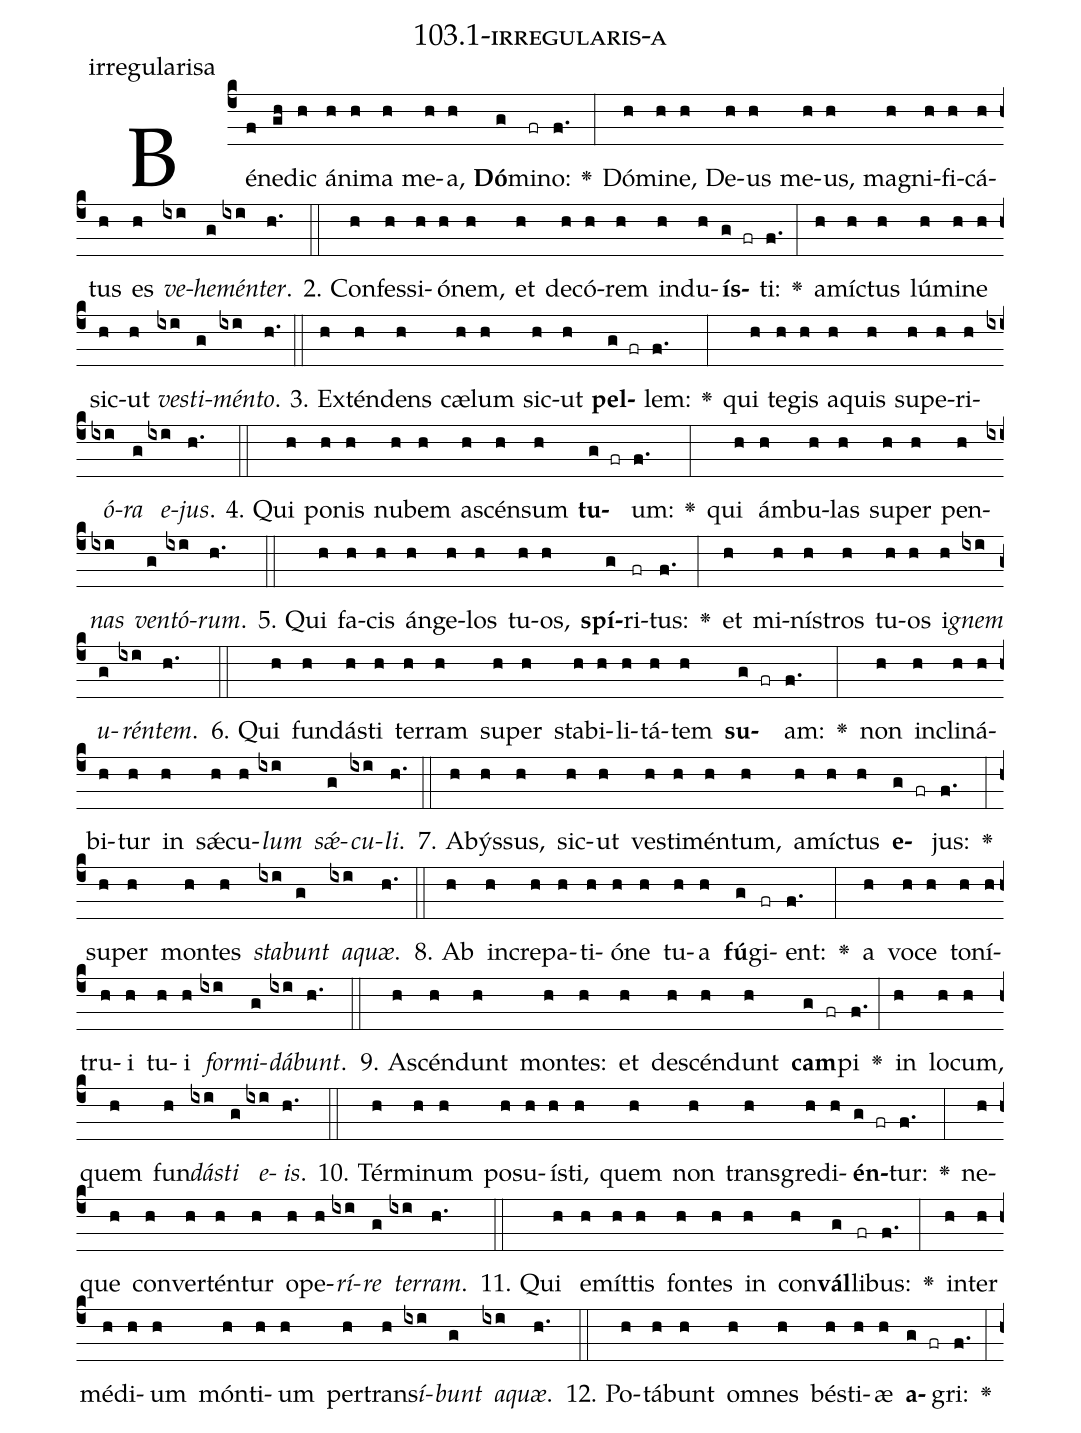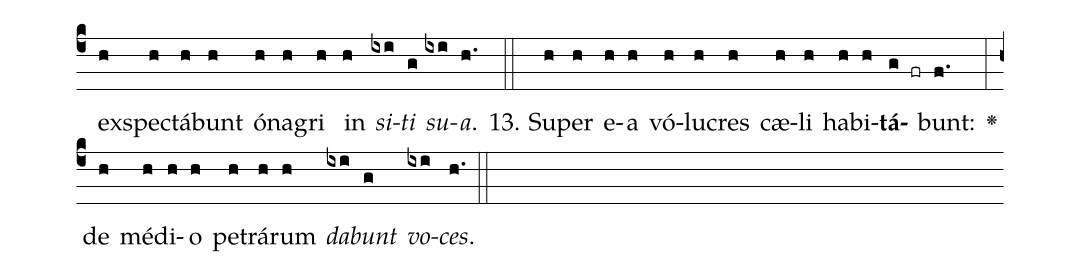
name: 103.1-irregularis-a;
annotation: irregularisa;
%%
(c4)Bé(f)ne(gh)dic(h) á(h)ni(h)ma(h) me(h)a,(h) <b>Dó</b>(g)mi(fr)no:(f.) <v>\greheightstar</v>(:) Dó(h)mi(h)ne,(h) De(h)us(h) me(h)us,(h) ma(h)gni(h)fi(h)cá(h)tus(h) es(h) <i>ve</i>(ixi)<i>he</i>(g)<i>mén</i>(ixi)<i>ter</i>.(h.) (::)
2. Con(h)fes(h)si(h)ó(h)nem,(h) et(h) de(h)có(h)rem(h) ind(h)u(h)<b>ís</b>(g fr)ti:(f.) <v>\greheightstar</v>(:) a(h)míc(h)tus(h) lú(h)mi(h)ne(h) sic(h)ut(h) <i>ves</i>(ixi)<i>ti</i>(g)<i>mén</i>(ixi)<i>to</i>.(h.) (::)
3. Ex(h)tén(h)dens(h) cæ(h)lum(h) sic(h)ut(h) <b>pel</b>(g fr)lem:(f.) <v>\greheightstar</v>(:) qui(h) te(h)gis(h) a(h)quis(h) su(h)pe(h)ri(h)<i>ó</i>(ixi)<i>ra</i>(g) <i>e</i>(ixi)<i>jus</i>.(h.) (::)
4. Qui(h) po(h)nis(h) nu(h)bem(h) a(h)scén(h)sum(h) <b>tu</b>(g fr)um:(f.) <v>\greheightstar</v>(:) qui(h) ám(h)bu(h)las(h) su(h)per(h) pen(h)<i>nas</i>(ixi) <i>ven</i>(g)<i>tó</i>(ixi)<i>rum</i>.(h.) (::)
5. Qui(h) fa(h)cis(h) án(h)ge(h)los(h) tu(h)os,(h) <b>spí</b>(g)ri(fr)tus:(f.) <v>\greheightstar</v>(:) et(h) mi(h)nís(h)tros(h) tu(h)os(h) i(h)<i>gnem</i>(ixi) <i>u</i>(g)<i>rén</i>(ixi)<i>tem</i>.(h.) (::)
6. Qui(h) fun(h)dás(h)ti(h) ter(h)ram(h) su(h)per(h) sta(h)bi(h)li(h)tá(h)tem(h) <b>su</b>(g fr)am:(f.) <v>\greheightstar</v>(:) non(h) in(h)cli(h)ná(h)bi(h)tur(h) in(h) sǽ(h)cu(h)<i>lum</i>(ixi) <i>sǽ</i>(g)<i>cu</i>(ixi)<i>li</i>.(h.) (::)
7. A(h)býs(h)sus,(h) sic(h)ut(h) ves(h)ti(h)mén(h)tum,(h) a(h)míc(h)tus(h) <b>e</b>(g fr)jus:(f.) <v>\greheightstar</v>(:) su(h)per(h) mon(h)tes(h) <i>sta</i>(ixi)<i>bunt</i>(g) <i>a</i>(ixi)<i>quæ</i>.(h.) (::)
8. Ab(h) in(h)cre(h)pa(h)ti(h)ó(h)ne(h) tu(h)a(h) <b>fú</b>(g)gi(fr)ent:(f.) <v>\greheightstar</v>(:) a(h) vo(h)ce(h) to(h)ní(h)tru(h)i(h) tu(h)i(h) <i>for</i>(ixi)<i>mi</i>(g)<i>dá</i>(ixi)<i>bunt</i>.(h.) (::)
9. A(h)scén(h)dunt(h) mon(h)tes:(h) et(h) de(h)scén(h)dunt(h) <b>cam</b>(g fr)pi(f.) <v>\greheightstar</v>(:) in(h) lo(h)cum,(h) quem(h) fun(h)<i>dás</i>(ixi)<i>ti</i>(g) <i>e</i>(ixi)<i>is</i>.(h.) (::)
10. Tér(h)mi(h)num(h) po(h)su(h)ís(h)ti,(h) quem(h) non(h) trans(h)gre(h)di(h)<b>én</b>(g fr)tur:(f.) <v>\greheightstar</v>(:) ne(h)que(h) con(h)ver(h)tén(h)tur(h) o(h)pe(h)<i>rí</i>(ixi)<i>re</i>(g) <i>ter</i>(ixi)<i>ram</i>.(h.) (::)
11. Qui(h) e(h)mít(h)tis(h) fon(h)tes(h) in(h) con(h)<b>vál</b>(g)li(fr)bus:(f.) <v>\greheightstar</v>(:) in(h)ter(h) mé(h)di(h)um(h) món(h)ti(h)um(h) per(h)trans(h)<i>í</i>(ixi)<i>bunt</i>(g) <i>a</i>(ixi)<i>quæ</i>.(h.) (::)
12. Po(h)tá(h)bunt(h) om(h)nes(h) bés(h)ti(h)æ(h) <b>a</b>(g fr)gri:(f.) <v>\greheightstar</v>(:) ex(h)spec(h)tá(h)bunt(h) ó(h)na(h)gri(h) in(h) <i>si</i>(ixi)<i>ti</i>(g) <i>su</i>(ixi)<i>a</i>.(h.) (::)
13. Su(h)per(h) e(h)a(h) vó(h)lu(h)cres(h) cæ(h)li(h) ha(h)bi(h)<b>tá</b>(g fr)bunt:(f.) <v>\greheightstar</v>(:) de(h) mé(h)di(h)o(h) pe(h)trá(h)rum(h) <i>da</i>(ixi)<i>bunt</i>(g) <i>vo</i>(ixi)<i>ces</i>.(h.) (::)
